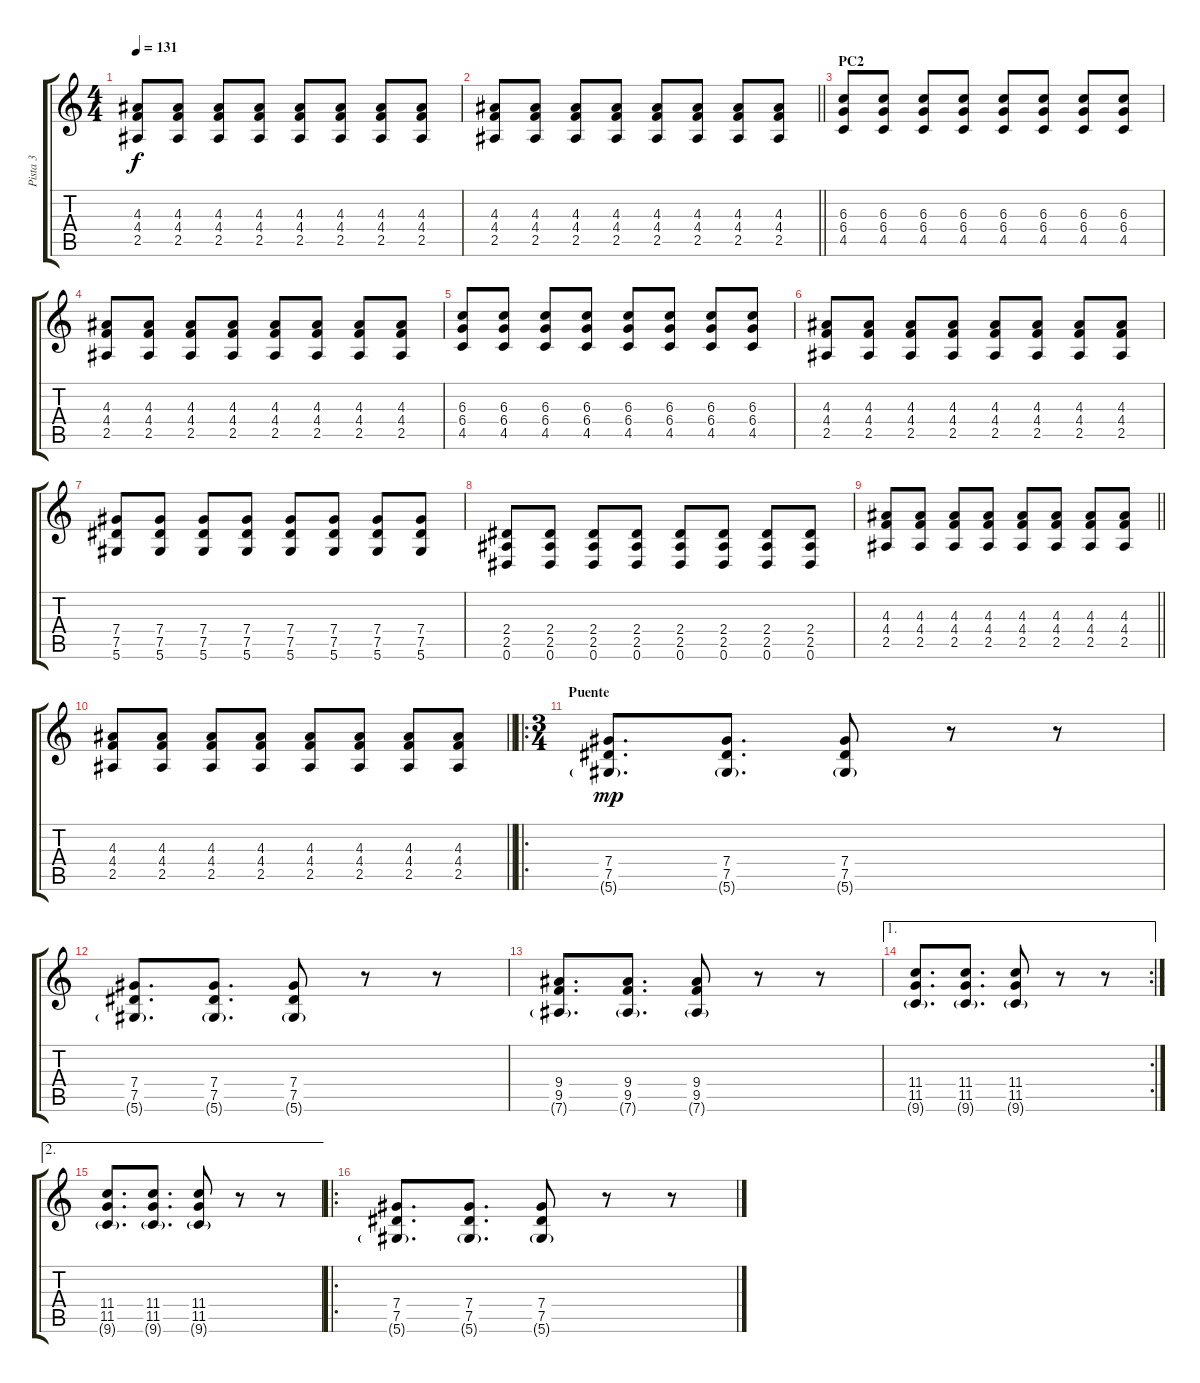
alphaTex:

\track ("Pista 3" "Pista 3") {instrument distortionguitar}
\staff {score tabs}
\tuning (Eb4 Bb3 Gb3 Db3 Ab2 Eb2) {hide}
\ts (4 4)
\tempo 131
\clef g2
\ks c
(4.3 4.4 2.5).8{dy f} (4.3 4.4 2.5).8 (4.3 4.4 2.5).8 (4.3 4.4 2.5).8 (4.3 4.4 2.5).8 (4.3 4.4 2.5).8 (4.3 4.4 2.5).8 (4.3 4.4 2.5).8 |
\barLineRight lightlight
(4.3 4.4 2.5).8 (4.3 4.4 2.5).8 (4.3 4.4 2.5).8 (4.3 4.4 2.5).8 (4.3 4.4 2.5).8 (4.3 4.4 2.5).8 (4.3 4.4 2.5).8 (4.3 4.4 2.5).8 |
\section ("" "PC2")
(6.3 6.4 4.5).8 (6.3 6.4 4.5).8 (6.3 6.4 4.5).8 (6.3 6.4 4.5).8 (6.3 6.4 4.5).8 (6.3 6.4 4.5).8 (6.3 6.4 4.5).8 (6.3 6.4 4.5).8 |
(4.3 4.4 2.5).8 (4.3 4.4 2.5).8 (4.3 4.4 2.5).8 (4.3 4.4 2.5).8 (4.3 4.4 2.5).8 (4.3 4.4 2.5).8 (4.3 4.4 2.5).8 (4.3 4.4 2.5).8 |
(6.3 6.4 4.5).8 (6.3 6.4 4.5).8 (6.3 6.4 4.5).8 (6.3 6.4 4.5).8 (6.3 6.4 4.5).8 (6.3 6.4 4.5).8 (6.3 6.4 4.5).8 (6.3 6.4 4.5).8 |
(4.3 4.4 2.5).8 (4.3 4.4 2.5).8 (4.3 4.4 2.5).8 (4.3 4.4 2.5).8 (4.3 4.4 2.5).8 (4.3 4.4 2.5).8 (4.3 4.4 2.5).8 (4.3 4.4 2.5).8 |
(7.4 7.5 5.6).8 (7.4 7.5 5.6).8 (7.4 7.5 5.6).8 (7.4 7.5 5.6).8 (7.4 7.5 5.6).8 (7.4 7.5 5.6).8 (7.4 7.5 5.6).8 (7.4 7.5 5.6).8 |
(2.4 2.5 0.6).8 (2.4 2.5 0.6).8 (2.4 2.5 0.6).8 (2.4 2.5 0.6).8 (2.4 2.5 0.6).8 (2.4 2.5 0.6).8 (2.4 2.5 0.6).8 (2.4 2.5 0.6).8 |
\barLineRight lightlight
(4.3 4.4 2.5).8 (4.3 4.4 2.5).8 (4.3 4.4 2.5).8 (4.3 4.4 2.5).8 (4.3 4.4 2.5).8 (4.3 4.4 2.5).8 (4.3 4.4 2.5).8 (4.3 4.4 2.5).8 |
\barLineRight lightlight
(4.3 4.4 2.5).8 (4.3 4.4 2.5).8 (4.3 4.4 2.5).8 (4.3 4.4 2.5).8 (4.3 4.4 2.5).8 (4.3 4.4 2.5).8 (4.3 4.4 2.5).8 (4.3 4.4 2.5).8 |
\ro
\ts (3 4)
\section ("" "Puente")
(7.4 7.5 5.6{g}).8{d dy mp instrument electricguitarmuted} (7.4 7.5 5.6{g}).8{d} (7.4 7.5 5.6{g}).8 r.8 r.8 |
(7.4 7.5 5.6{g}).8{d} (7.4 7.5 5.6{g}).8{d} (7.4 7.5 5.6{g}).8 r.8 r.8 |
(9.4 9.5 7.6{g}).8{d} (9.4 9.5 7.6{g}).8{d} (9.4 9.5 7.6{g}).8 r.8 r.8 |
\ae 1
\rc 2
(11.4 11.5 9.6{g}).8{d} (11.4 11.5 9.6{g}).8{d} (11.4 11.5 9.6{g}).8 r.8 r.8 |
\ae 2
(11.4 11.5 9.6{g}).8{d} (11.4 11.5 9.6{g}).8{d} (11.4 11.5 9.6{g}).8 r.8 r.8 |
\ro
(7.4 7.5 5.6{g}).8{d instrument electricguitarmuted} (7.4 7.5 5.6{g}).8{d} (7.4 7.5 5.6{g}).8 r.8 r.8
